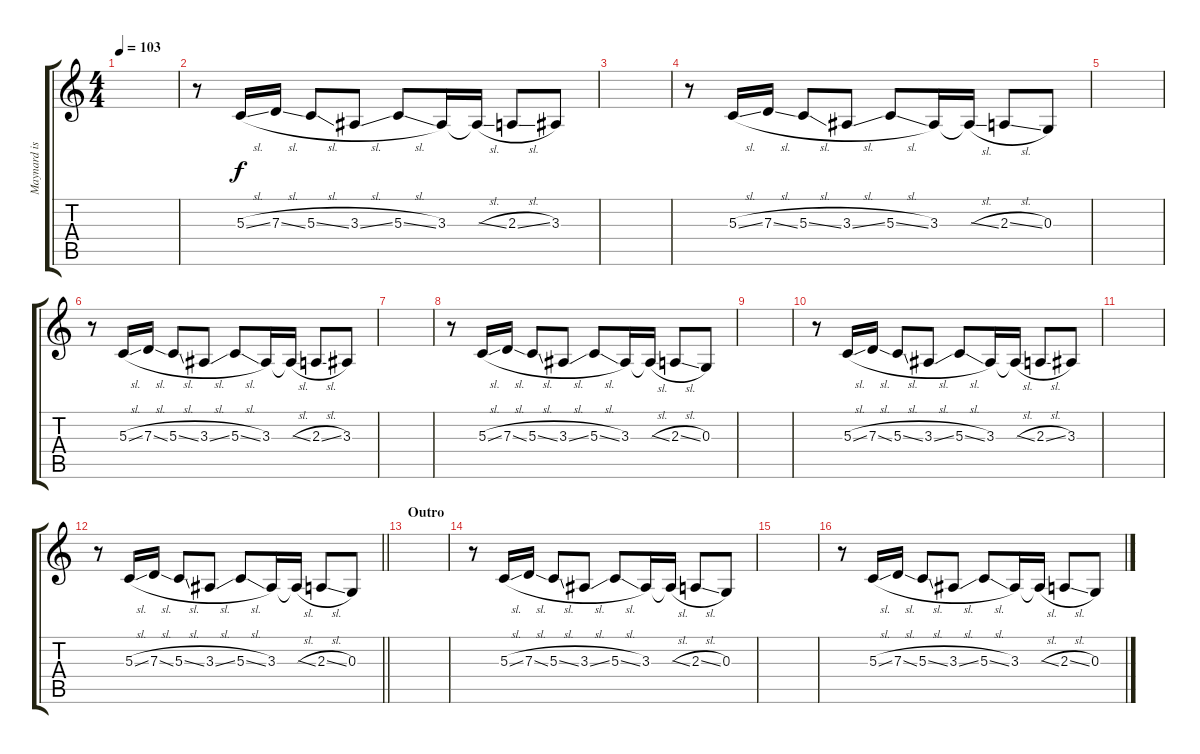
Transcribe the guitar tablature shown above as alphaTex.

\track ("Maynard is God" "Maynard is") {instrument piccolo}
\staff {score tabs}
\tuning (E4 B3 G3 D3 A2 E2) {hide}
\ts (4 4)
\tempo 103
\clef g2
\ks c
|
r.8 5.3{sl}.16 7.3{sl}.16 5.3{sl}.8 3.3{sl}.8 5.3{sl}.8 3.3.16 3.3{sl t}.16 2.3{sl}.8 3.3.8 |
|
r.8 5.3{sl}.16 7.3{sl}.16 5.3{sl}.8 3.3{sl}.8 5.3{sl}.8 3.3.16 3.3{sl t}.16 2.3{sl}.8 0.3.8 |
|
r.8 5.3{sl}.16 7.3{sl}.16 5.3{sl}.8 3.3{sl}.8 5.3{sl}.8 3.3.16 3.3{sl t}.16 2.3{sl}.8 3.3.8 |
|
r.8 5.3{sl}.16 7.3{sl}.16 5.3{sl}.8 3.3{sl}.8 5.3{sl}.8 3.3.16 3.3{sl t}.16 2.3{sl}.8 0.3.8 |
|
r.8 5.3{sl}.16 7.3{sl}.16 5.3{sl}.8 3.3{sl}.8 5.3{sl}.8 3.3.16 3.3{sl t}.16 2.3{sl}.8 3.3.8 |
|
\barLineRight lightlight
r.8 5.3{sl}.16 7.3{sl}.16 5.3{sl}.8 3.3{sl}.8 5.3{sl}.8 3.3.16 3.3{sl t}.16 2.3{sl}.8 0.3.8 |
\section ("" "Outro")
|
r.8 5.3{sl}.16 7.3{sl}.16 5.3{sl}.8 3.3{sl}.8 5.3{sl}.8 3.3.16 3.3{sl t}.16 2.3{sl}.8 0.3.8 |
|
r.8 5.3{sl}.16 7.3{sl}.16 5.3{sl}.8 3.3{sl}.8 5.3{sl}.8 3.3.16 3.3{sl t}.16 2.3{sl}.8 0.3.8
